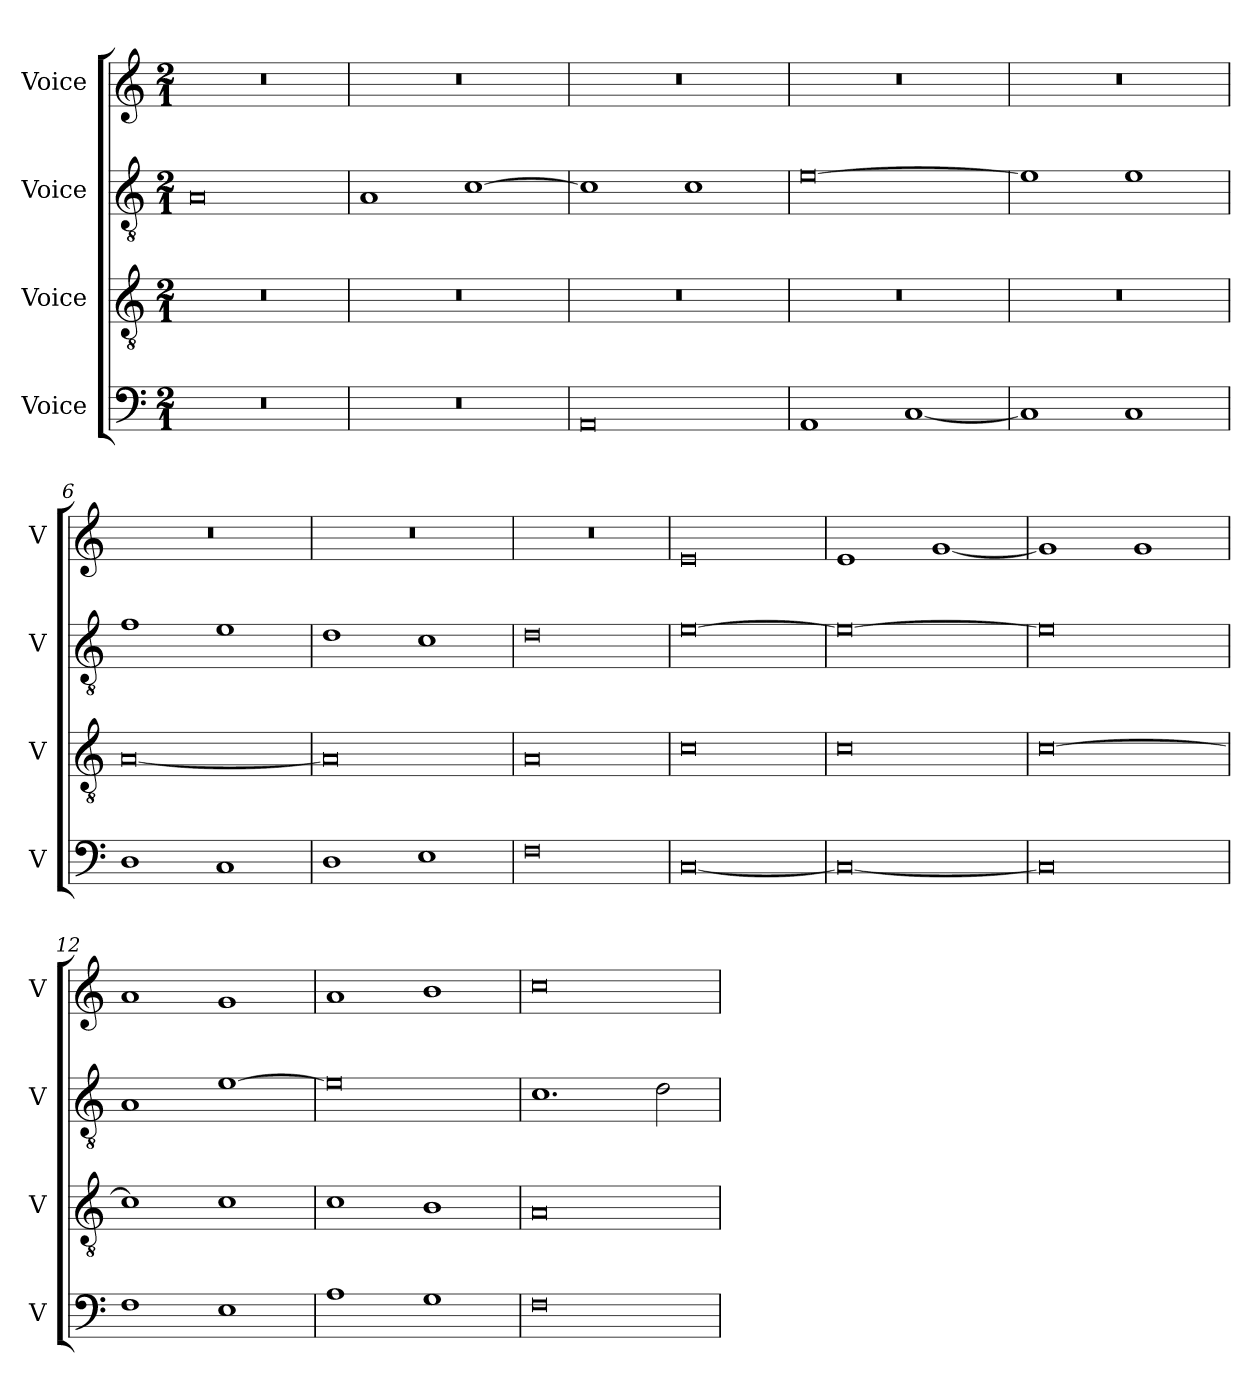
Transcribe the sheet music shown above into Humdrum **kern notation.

**kern	**kern	**kern	**kern
*part4	*part3	*part2	*part1
*staff4	*staff3	*staff2	*staff1
*I"Voice	*I"Voice	*I"Voice	*I"Voice
*I'V	*I'V	*I'V	*I'V
*clefF4	*clefGv2	*clefGv2	*clefG2
*k[]	*k[]	*k[]	*k[]
*M2/1	*M2/1	*M2/1	*M2/1
=1	=1	=1	=1
0r	0r	0A	0r
=2	=2	=2	=2
0r	0r	1A	0r
.	.	[1c	.
=3	=3	=3	=3
0AA	0r	1c]	0r
.	.	1c	.
=4	=4	=4	=4
1AA	0r	[0e	0r
[1C	.	.	.
=5	=5	=5	=5
1C]	0r	1e]	0r
1C	.	1e	.
=6	=6	=6	=6
1D	[0A	1f	0r
1C	.	1e	.
=7	=7	=7	=7
1D	0A]	1d	0r
1E	.	1c	.
=8	=8	=8	=8
0F	0A	0d	0r
=9	=9	=9	=9
[0C	0c	[0e	0e
=10	=10	=10	=10
0C_	0c	0e_	1e
.	.	.	[1g
=11	=11	=11	=11
0C]	[0c	0e]	1g]
.	.	.	1g
!!LO:LB:g=z
=12	=12	=12	=12
1F	1c]	1A	1a
1E	1c	[1e	1g
=13	=13	=13	=13
1A	1c	0e]	1a
1G	1B	.	1b
=14	=14	=14	=14
0F	0A	1.c	0cc
.	.	2d\	.
=	=	=	=
*-	*-	*-	*-
